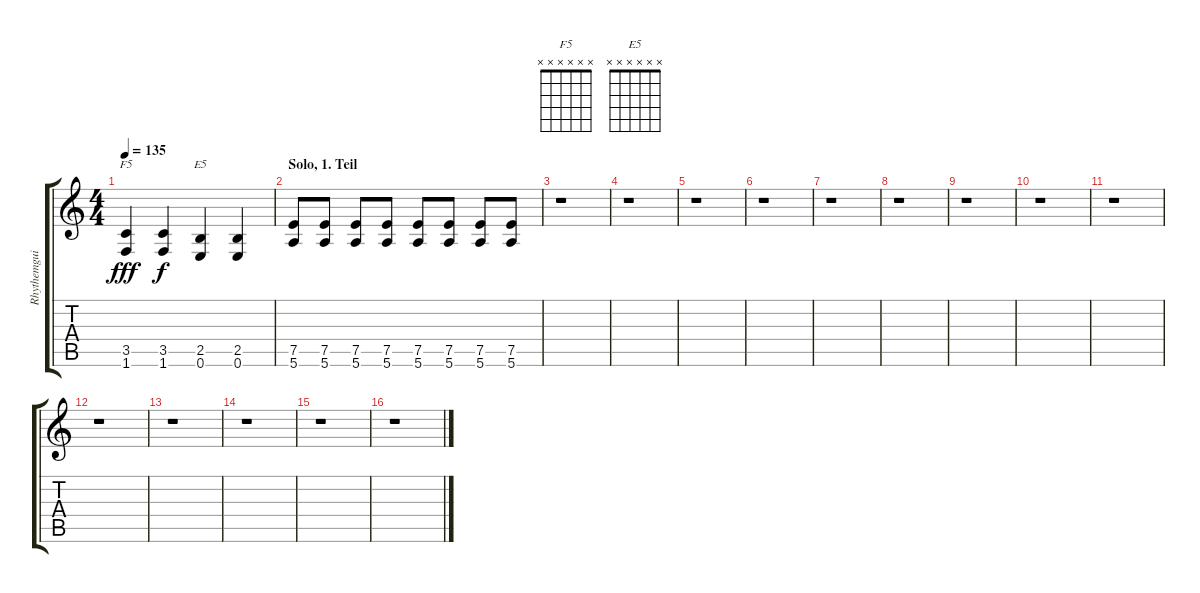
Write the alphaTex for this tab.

\track ("Rhythemguitar" "Rhythemgui") {instrument electricguitarmuted}
\staff {score tabs}
\tuning (E4 B3 G3 D3 A2 E2) {hide}
\chord ("F5" x x x x x x) {firstfret 0}
\chord ("E5" x x x x x x) {firstfret 0}
\ts (4 4)
\tempo 135
\clef g2
\ks c
(3.5 1.6).4{ch "F5" dy fff} (3.5 1.6).4{dy f} (2.5 0.6).4{ch "E5"} (2.5 0.6).4 |
\section ("" "Solo, 1. Teil")
(7.5 5.6).8 (7.5 5.6).8 (7.5 5.6).8 (7.5 5.6).8 (7.5 5.6).8 (7.5 5.6).8 (7.5 5.6).8 (7.5 5.6).8 |
r.1 |
r.1 |
r.1 |
r.1 |
r.1 |
r.1 |
r.1 |
r.1 |
r.1 |
r.1 |
r.1 |
r.1 |
r.1 |
r.1
